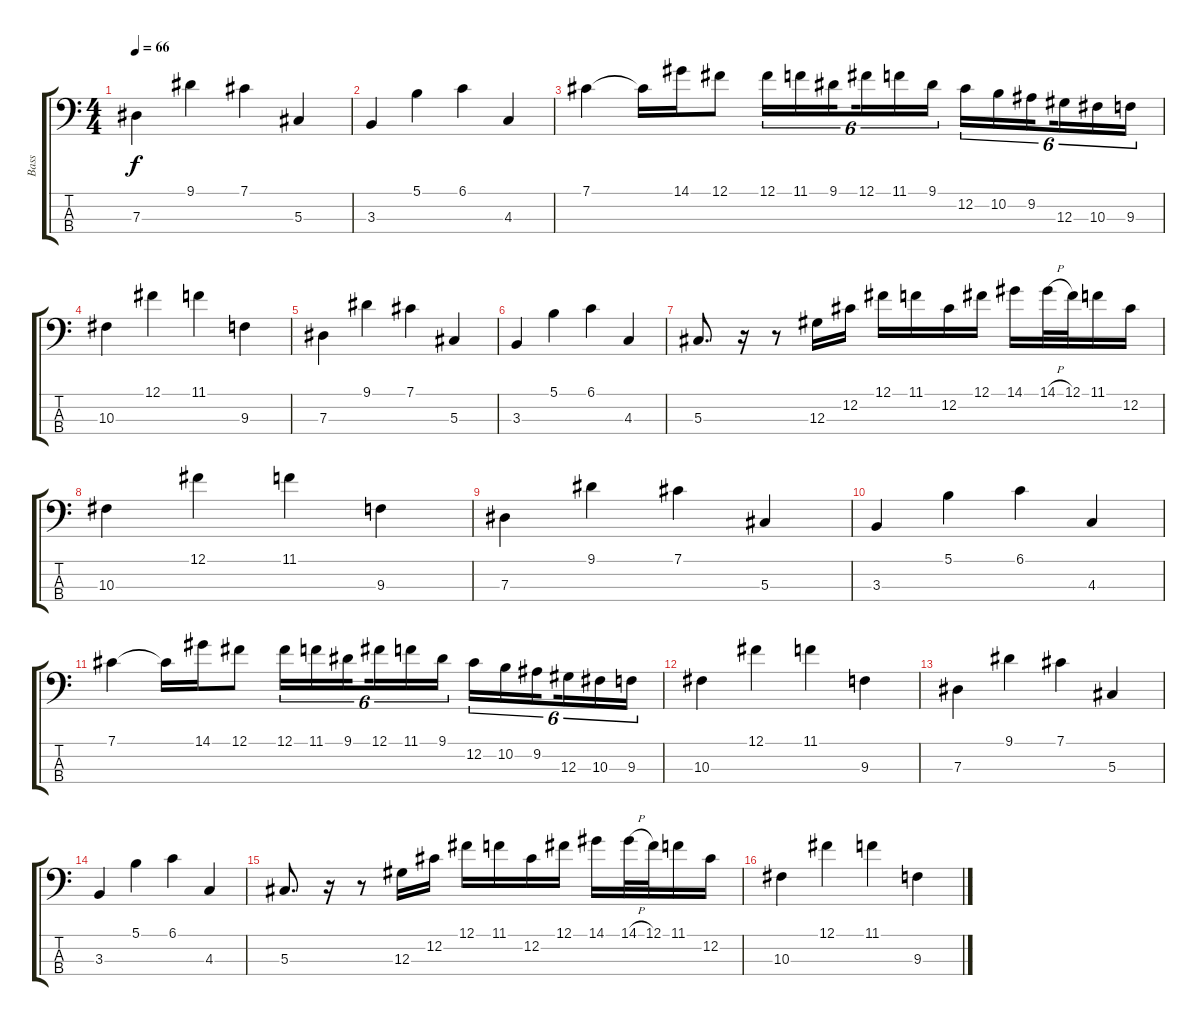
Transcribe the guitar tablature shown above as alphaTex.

\track ("Bass" "Bass") {instrument electricbassfinger}
\staff {score tabs}
\tuning (Gb2 Db2 Ab1 Eb1) {hide}
\ts (4 4)
\tempo 66
\clef f4
\ks c
7.3.4{dy f} 9.1.4 7.1.4 5.3.4 |
3.3.4 5.1.4 6.1.4 4.3.4 |
7.1.4 7.1{t}.16 14.1.16 12.1.8 12.1.16{tu (6 4)} 11.1.16{tu (6 4)} 9.1.16{tu (6 4) beam splitsecondary} 12.1.16{tu (6 4)} 11.1.16{tu (6 4)} 9.1.16{tu (6 4)} 12.2.16{tu (6 4)} 10.2.16{tu (6 4)} 9.2.16{tu (6 4) beam splitsecondary} 12.3.16{tu (6 4)} 10.3.16{tu (6 4)} 9.3.16{tu (6 4)} |
10.3.4 12.1.4 11.1.4 9.3.4 |
7.3.4 9.1.4{volume 15} 7.1.4{volume 15} 5.3.4{volume 15} |
3.3.4{volume 14} 5.1.4{volume 14} 6.1.4{volume 14} 4.3.4{volume 14} |
5.3.8{d volume 13} r.16 r.8 12.3.16{volume 13} 12.2.16 12.1.16{volume 12} 11.1.16 12.2.16{volume 12} 12.1.16 14.1.16 14.1{h}.32{volume 12} 12.1.32 11.1.16 12.2.16 |
10.3.4{volume 12} 12.1.4{volume 12} 11.1.4{volume 11} 9.3.4{volume 11} |
7.3.4{volume 11} 9.1.4{volume 10} 7.1.4{volume 10} 5.3.4{volume 10} |
3.3.4{volume 10} 5.1.4{volume 10} 6.1.4{volume 9} 4.3.4{volume 9} |
7.1.4{volume 9} 7.1{t}.16 14.1.16{volume 8} 12.1.8 12.1.16{tu (6 4) volume 8} 11.1.16{tu (6 4)} 9.1.16{tu (6 4) beam splitsecondary} 12.1.16{tu (6 4)} 11.1.16{tu (6 4)} 9.1.16{tu (6 4)} 12.2.16{tu (6 4) volume 8} 10.2.16{tu (6 4)} 9.2.16{tu (6 4) beam splitsecondary} 12.3.16{tu (6 4)} 10.3.16{tu (6 4)} 9.3.16{tu (6 4)} |
10.3.4 12.1.4{volume 7} 11.1.4{volume 7} 9.3.4{volume 7} |
7.3.4{volume 6} 9.1.4 7.1.4{volume 6} 5.3.4{volume 6} |
3.3.4{volume 6} 5.1.4{volume 5} 6.1.4{volume 5} 4.3.4{volume 5} |
5.3.8{d volume 4} r.16 r.8 12.3.16{volume 4} 12.2.16{volume 3} 12.1.16 11.1.16{volume 3} 12.2.16 12.1.16{volume 3} 14.1.16 14.1{h}.32 12.1.32 11.1.16 12.2.16{volume 3} |
10.3.4 12.1.4{volume 2} 11.1.4{volume 2} 9.3.4{volume 2}
